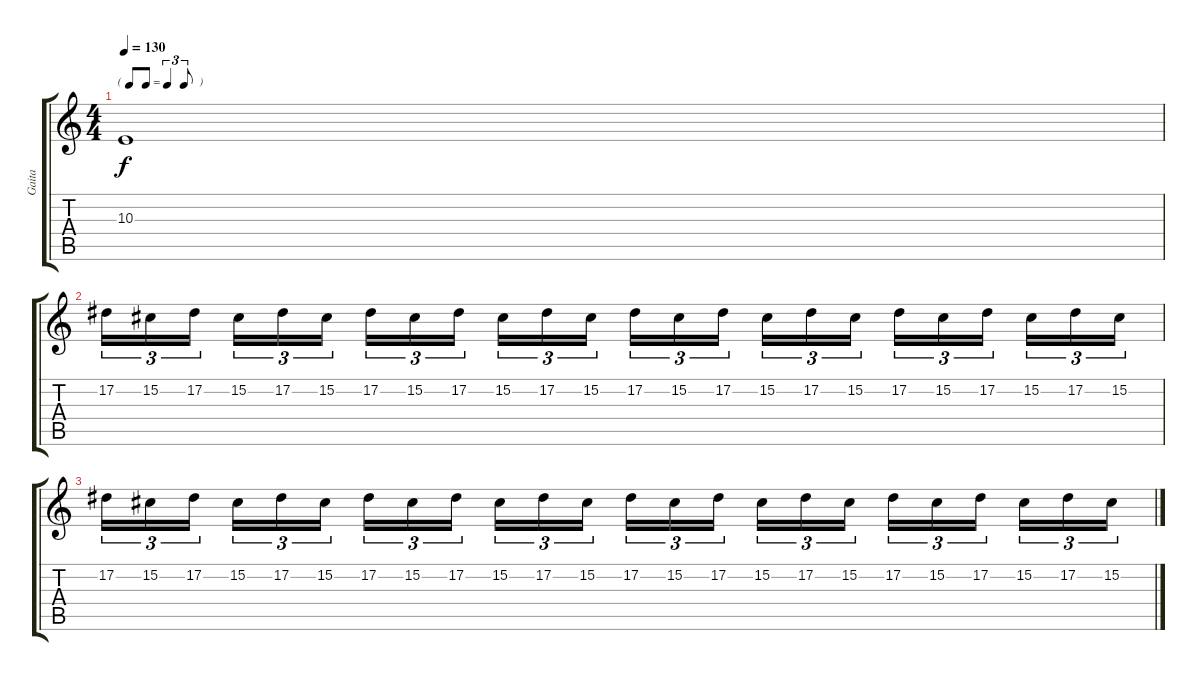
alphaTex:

\track ("Gaita" "Gaita") {instrument accordion}
\staff {score tabs}
\tuning (Eb4 Bb3 Gb3 Db3 Ab2 Eb2) {hide}
\ts (4 4)
\tf triplet8th
\tempo 130
\clef g2
\ks c
10.3{t}.1{dy f} |
17.2.16{tu (3 2)} 15.2.16{tu (3 2)} 17.2.16{tu (3 2)} 15.2.16{tu (3 2)} 17.2.16{tu (3 2)} 15.2.16{tu (3 2)} 17.2.16{tu (3 2)} 15.2.16{tu (3 2)} 17.2.16{tu (3 2)} 15.2.16{tu (3 2)} 17.2.16{tu (3 2)} 15.2.16{tu (3 2)} 17.2.16{tu (3 2)} 15.2.16{tu (3 2)} 17.2.16{tu (3 2)} 15.2.16{tu (3 2)} 17.2.16{tu (3 2)} 15.2.16{tu (3 2)} 17.2.16{tu (3 2)} 15.2.16{tu (3 2)} 17.2.16{tu (3 2)} 15.2.16{tu (3 2)} 17.2.16{tu (3 2)} 15.2.16{tu (3 2)} |
17.2.16{tu (3 2)} 15.2.16{tu (3 2)} 17.2.16{tu (3 2)} 15.2.16{tu (3 2)} 17.2.16{tu (3 2)} 15.2.16{tu (3 2)} 17.2.16{tu (3 2)} 15.2.16{tu (3 2)} 17.2.16{tu (3 2)} 15.2.16{tu (3 2)} 17.2.16{tu (3 2)} 15.2.16{tu (3 2)} 17.2.16{tu (3 2)} 15.2.16{tu (3 2)} 17.2.16{tu (3 2)} 15.2.16{tu (3 2)} 17.2.16{tu (3 2)} 15.2.16{tu (3 2)} 17.2.16{tu (3 2)} 15.2.16{tu (3 2)} 17.2.16{tu (3 2)} 15.2.16{tu (3 2)} 17.2.16{tu (3 2)} 15.2.16{tu (3 2)}
